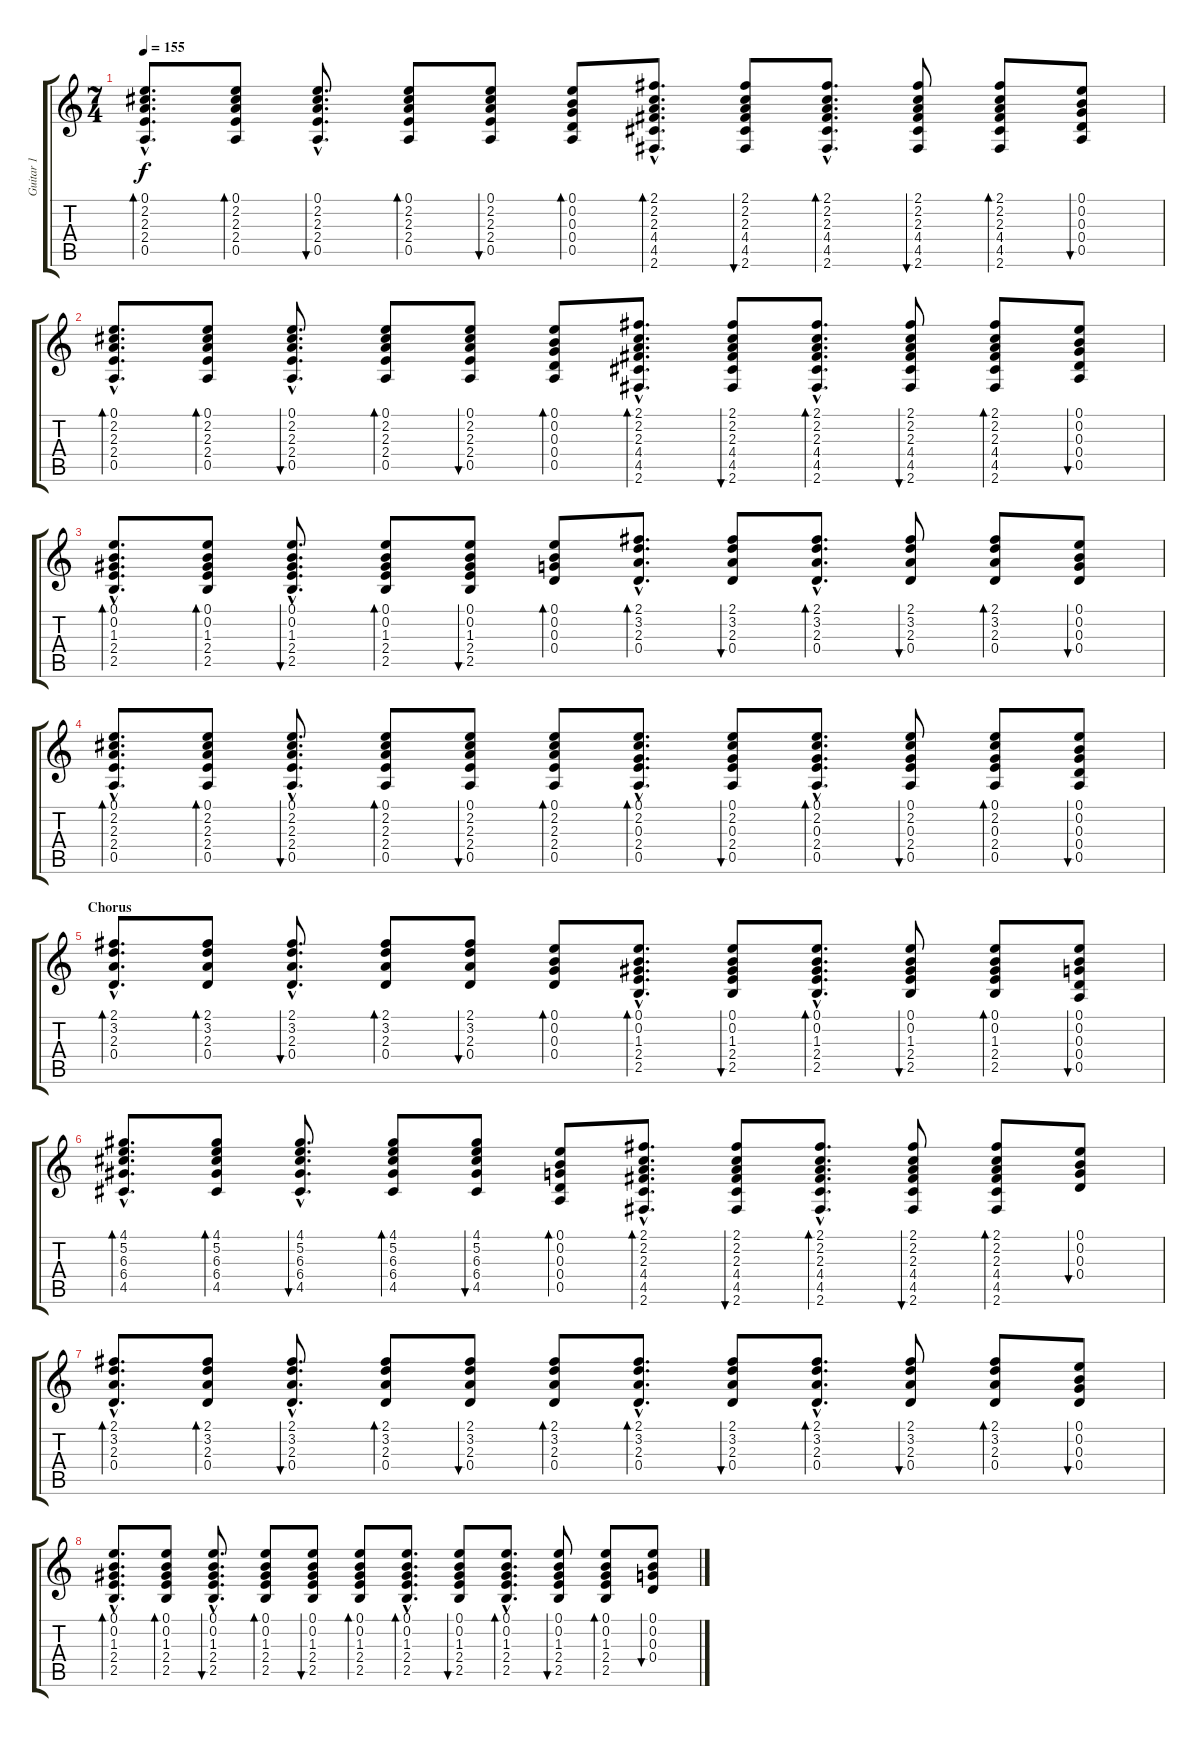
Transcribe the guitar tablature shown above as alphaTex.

\track ("Guitar 1" "Guitar 1") {instrument acousticguitarsteel}
\staff {score tabs}
\tuning (E4 B3 G3 D3 A2 E2) {hide}
\ts (7 4)
\tempo 155
\clef g2
\ks c
(0.1{hac} 2.2{hac} 2.3{hac} 2.4{hac} 0.5{hac}).8{d bd 60 dy f} (0.1 2.2 2.3 2.4 0.5).8{bd 60} (0.1{hac} 2.2{hac} 2.3{hac} 2.4{hac} 0.5{hac}).8{d bu 60} (0.1 2.2 2.3 2.4 0.5).8{bd 60} (0.1 2.2 2.3 2.4 0.5).8{bu 60} (0.1 0.2 0.3 0.4 0.5).8{bd 60} (2.1{hac} 2.2{hac} 2.3{hac} 4.4{hac} 4.5{hac} 2.6{hac}).8{d bd 30} (2.1 2.2 2.3 4.4 4.5 2.6).8{bu 30} (2.1{hac} 2.2{hac} 2.3{hac} 4.4{hac} 4.5{hac} 2.6{hac}).8{d bd 30} (2.1 2.2 2.3 4.4 4.5 2.6).8{bu 30} (2.1 2.2 2.3 4.4 4.5 2.6).8{bd 30} (0.1 0.2 0.3 0.4 0.5).8{bu 30} |
(0.1{hac} 2.2{hac} 2.3{hac} 2.4{hac} 0.5{hac}).8{d bd 60} (0.1 2.2 2.3 2.4 0.5).8{bd 60} (0.1{hac} 2.2{hac} 2.3{hac} 2.4{hac} 0.5{hac}).8{d bu 60} (0.1 2.2 2.3 2.4 0.5).8{bd 60} (0.1 2.2 2.3 2.4 0.5).8{bu 60} (0.1 0.2 0.3 0.4 0.5).8{bd 60} (2.1{hac} 2.2{hac} 2.3{hac} 4.4{hac} 4.5{hac} 2.6{hac}).8{d bd 30} (2.1 2.2 2.3 4.4 4.5 2.6).8{bu 30} (2.1{hac} 2.2{hac} 2.3{hac} 4.4{hac} 4.5{hac} 2.6{hac}).8{d bd 30} (2.1 2.2 2.3 4.4 4.5 2.6).8{bu 30} (2.1 2.2 2.3 4.4 4.5 2.6).8{bd 30} (0.1 0.2 0.3 0.4 0.5).8{bu 30} |
(0.1{hac} 0.2{hac} 1.3{hac} 2.4{hac} 2.5{hac}).8{d bd 60} (0.1 0.2 1.3 2.4 2.5).8{bd 60} (0.1{hac} 0.2{hac} 1.3{hac} 2.4{hac} 2.5{hac}).8{d bu 60} (0.1 0.2 1.3 2.4 2.5).8{bd 60} (0.1 0.2 1.3 2.4 2.5).8{bu 60} (0.1 0.2 0.3 0.4).8{bd 60} (2.1{hac} 3.2{hac} 2.3{hac} 0.4{hac}).8{d bd 30} (2.1 3.2 2.3 0.4).8{bu 30} (2.1{hac} 3.2{hac} 2.3{hac} 0.4{hac}).8{d bd 30} (2.1 3.2 2.3 0.4).8{bu 30} (2.1 3.2 2.3 0.4).8{bd 30} (0.1 0.2 0.3 0.4).8{bu 30} |
(0.1{hac} 2.2{hac} 2.3{hac} 2.4{hac} 0.5{hac}).8{d bd 60} (0.1 2.2 2.3 2.4 0.5).8{bd 60} (0.1{hac} 2.2{hac} 2.3{hac} 2.4{hac} 0.5{hac}).8{d bu 60} (0.1 2.2 2.3 2.4 0.5).8{bd 60} (0.1 2.2 2.3 2.4 0.5).8{bu 60} (0.1 2.2 2.3 2.4 0.5).8{bd 60} (0.1{hac} 2.2{hac} 0.3{hac} 2.4{hac} 0.5{hac}).8{d bd 30} (0.1 2.2 0.3 2.4 0.5).8{bu 30} (0.1{hac} 2.2{hac} 0.3{hac} 2.4{hac} 0.5{hac}).8{d bd 30} (0.1 2.2 0.3 2.4 0.5).8{bu 30} (0.1 2.2 0.3 2.4 0.5).8{bd 30} (0.1 0.2 0.3 0.4 0.5).8{bu 30} |
\section ("" "Chorus")
(2.1{hac} 3.2{hac} 2.3{hac} 0.4{hac}).8{d bd 60} (2.1 3.2 2.3 0.4).8{bd 60} (2.1{hac} 3.2{hac} 2.3{hac} 0.4{hac}).8{d bu 60} (2.1 3.2 2.3 0.4).8{bd 60} (2.1 3.2 2.3 0.4).8{bu 60} (0.1 0.2 0.3 0.4).8{bd 60} (0.1{hac} 0.2{hac} 1.3{hac} 2.4{hac} 2.5{hac}).8{d bd 30} (0.1 0.2 1.3 2.4 2.5).8{bu 30} (0.1{hac} 0.2{hac} 1.3{hac} 2.4{hac} 2.5{hac}).8{d bd 30} (0.1 0.2 1.3 2.4 2.5).8{bu 30} (0.1 0.2 1.3 2.4 2.5).8{bd 30} (0.1 0.2 0.3 0.4 0.5).8{bu 30} |
(4.1{hac} 5.2{hac} 6.3{hac} 6.4{hac} 4.5{hac}).8{d bd 60} (4.1 5.2 6.3 6.4 4.5).8{bd 60} (4.1{hac} 5.2{hac} 6.3{hac} 6.4{hac} 4.5{hac}).8{d bu 60} (4.1 5.2 6.3 6.4 4.5).8{bd 60} (4.1 5.2 6.3 6.4 4.5).8{bu 60} (0.1 0.2 0.3 0.4 0.5).8{bd 60} (2.1{hac} 2.2{hac} 2.3{hac} 4.4{hac} 4.5{hac} 2.6{hac}).8{d bd 30} (2.1 2.2 2.3 4.4 4.5 2.6).8{bu 30} (2.1{hac} 2.2{hac} 2.3{hac} 4.4{hac} 4.5{hac} 2.6{hac}).8{d bd 30} (2.1 2.2 2.3 4.4 4.5 2.6).8{bu 30} (2.1 2.2 2.3 4.4 4.5 2.6).8{bd 30} (0.1 0.2 0.3 0.4).8{bu 30} |
(2.1{hac} 3.2{hac} 2.3{hac} 0.4{hac}).8{d bd 60} (2.1 3.2 2.3 0.4).8{bd 60} (2.1{hac} 3.2{hac} 2.3{hac} 0.4{hac}).8{d bu 60} (2.1 3.2 2.3 0.4).8{bd 60} (2.1 3.2 2.3 0.4).8{bu 60} (2.1 3.2 2.3 0.4).8{bd 60} (2.1{hac} 3.2{hac} 2.3{hac} 0.4{hac}).8{d bd 30} (2.1 3.2 2.3 0.4).8{bu 30} (2.1{hac} 3.2{hac} 2.3{hac} 0.4{hac}).8{d bd 30} (2.1 3.2 2.3 0.4).8{bu 30} (2.1 3.2 2.3 0.4).8{bd 30} (0.1 0.2 0.3 0.4).8{bu 30} |
(0.1{hac} 0.2{hac} 1.3{hac} 2.4{hac} 2.5{hac}).8{d bd 60} (0.1 0.2 1.3 2.4 2.5).8{bd 60} (0.1{hac} 0.2{hac} 1.3{hac} 2.4{hac} 2.5{hac}).8{d bu 60} (0.1 0.2 1.3 2.4 2.5).8{bd 60} (0.1 0.2 1.3 2.4 2.5).8{bu 60} (0.1 0.2 1.3 2.4 2.5).8{bd 60} (0.1{hac} 0.2{hac} 1.3{hac} 2.4{hac} 2.5{hac}).8{d bd 30} (0.1 0.2 1.3 2.4 2.5).8{bu 30} (0.1{hac} 0.2{hac} 1.3{hac} 2.4{hac} 2.5{hac}).8{d bd 30} (0.1 0.2 1.3 2.4 2.5).8{bu 30} (0.1 0.2 1.3 2.4 2.5).8{bd 30} (0.1 0.2 0.3 0.4).8{bu 30}
